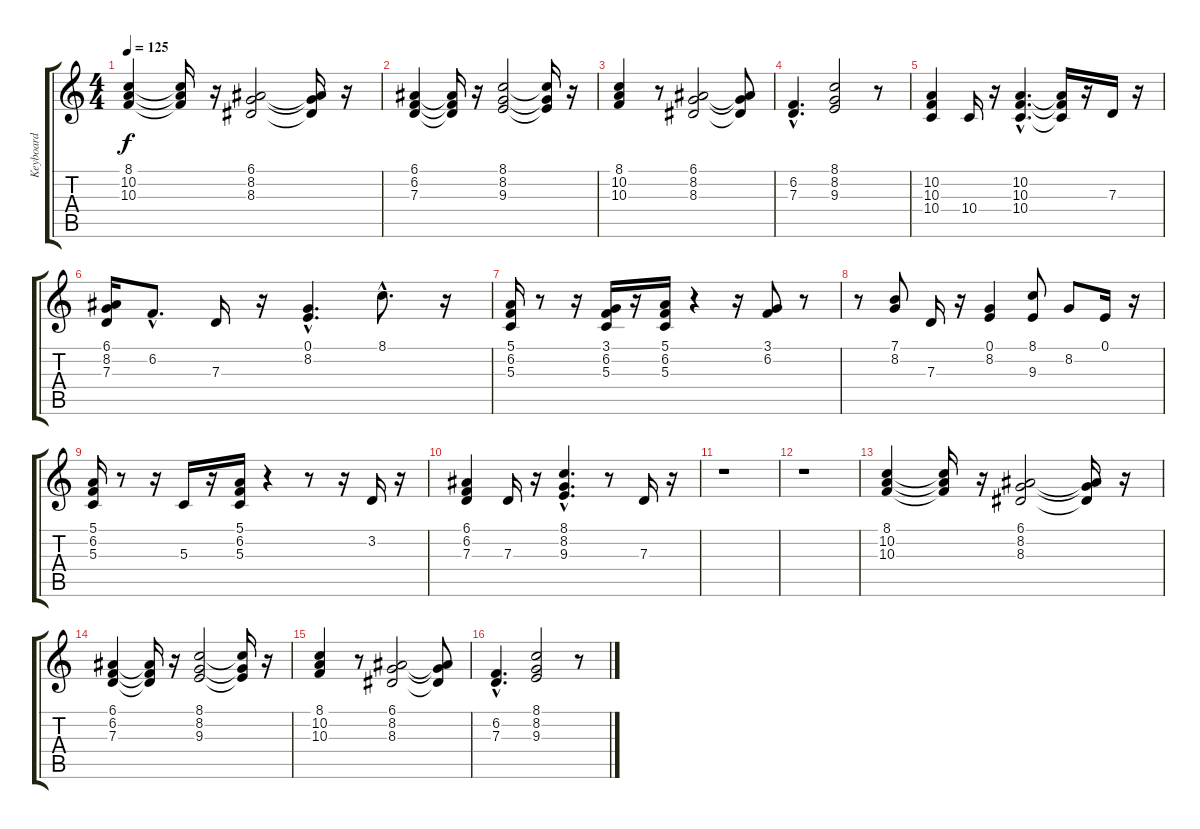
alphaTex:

\track ("Keyboard" "Keyboard") {instrument drawbarorgan}
\staff {score tabs}
\tuning (E4 B3 G3 D3 A2 E2) {hide}
\ts (4 4)
\tempo 125
\clef g2
\ks c
(8.1 10.2 10.3).4{dy f} (8.1{t} 10.2{t} 10.3{t}).16 r.16 (6.1 8.2 8.3).2 (6.1{t} 8.2{t} 8.3{t}).16 r.16 |
(6.1 6.2 7.3).4 (6.1{t} 6.2{t} 7.3{t}).16 r.16 (8.1 8.2 9.3).2 (8.1{t} 8.2{t} 9.3{t}).16 r.16 |
(8.1 10.2 10.3).4 r.8 (6.1 8.2 8.3).2 (6.1{t} 8.2{t} 8.3{t}).8 |
(6.2{hac} 7.3{hac}).4{d} (8.1 8.2 9.3).2 r.8 |
(10.2 10.3 10.4).4 10.4.16 r.16 (10.2{hac} 10.3{hac} 10.4{hac}).4{d} (10.2{t} 10.3{t} 10.4{t}).16 r.16 7.3.16 r.16 |
(6.1 8.2 7.3).16 6.2{hac}.8{d} 7.3.16 r.16 (0.1{hac} 8.2{hac}).4{d} 8.1{hac}.8{d} r.16 |
(5.1 6.2 5.3).16 r.8 r.16 (3.1 6.2 5.3).16 r.16 (5.1 6.2 5.3).16 r.4 r.16 (3.1 6.2).8 r.8 |
r.8 (7.1 8.2).8 7.3.16 r.16 (0.1 8.2).4 (8.1 9.3).8 8.2.8 0.1.16 r.16 |
(5.1 6.2 5.3).16 r.8 r.16 5.3.16 r.16 (5.1 6.2 5.3).16 r.4 r.8 r.16 3.2.16 r.16 |
(6.1 6.2 7.3).4 7.3.16 r.16 (8.1{hac} 8.2{hac} 9.3{hac}).4{d} r.8 7.3.16 r.16 |
r.1 |
r.1 |
(8.1 10.2 10.3).4 (8.1{t} 10.2{t} 10.3{t}).16 r.16 (6.1 8.2 8.3).2 (6.1{t} 8.2{t} 8.3{t}).16 r.16 |
(6.1 6.2 7.3).4 (6.1{t} 6.2{t} 7.3{t}).16 r.16 (8.1 8.2 9.3).2 (8.1{t} 8.2{t} 9.3{t}).16 r.16 |
(8.1 10.2 10.3).4 r.8 (6.1 8.2 8.3).2 (6.1{t} 8.2{t} 8.3{t}).8 |
(6.2{hac} 7.3{hac}).4{d} (8.1 8.2 9.3).2 r.8
